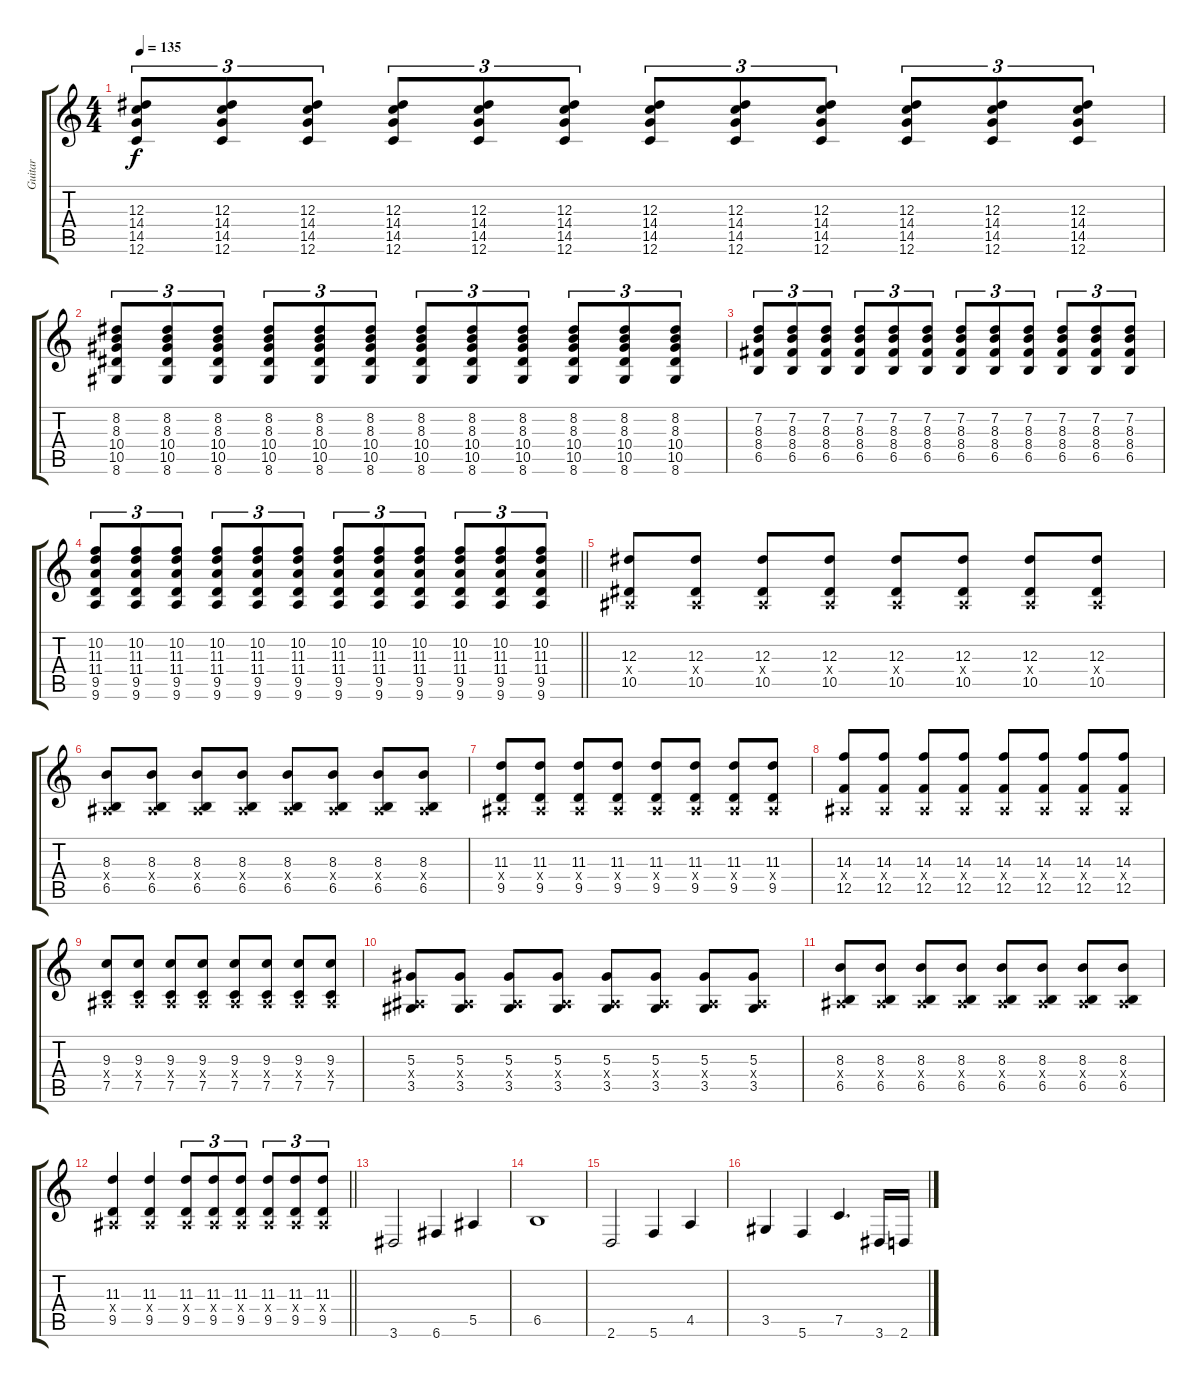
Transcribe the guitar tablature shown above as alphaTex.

\track ("Guitar" "Guitar") {instrument distortionguitar}
\staff {score tabs}
\tuning (C4 G3 Eb3 Bb2 F2 C2) {hide}
\ts (4 4)
\tempo 135
\clef g2
\ks c
(12.3 14.4 14.5 12.6).8{tu (3 2) dy f} (12.3 14.4 14.5 12.6).8{tu (3 2)} (12.3 14.4 14.5 12.6).8{tu (3 2)} (12.3 14.4 14.5 12.6).8{tu (3 2)} (12.3 14.4 14.5 12.6).8{tu (3 2)} (12.3 14.4 14.5 12.6).8{tu (3 2)} (12.3 14.4 14.5 12.6).8{tu (3 2)} (12.3 14.4 14.5 12.6).8{tu (3 2)} (12.3 14.4 14.5 12.6).8{tu (3 2)} (12.3 14.4 14.5 12.6).8{tu (3 2)} (12.3 14.4 14.5 12.6).8{tu (3 2)} (12.3 14.4 14.5 12.6).8{tu (3 2)} |
(8.2 8.3 10.4 10.5 8.6).8{tu (3 2)} (8.2 8.3 10.4 10.5 8.6).8{tu (3 2)} (8.2 8.3 10.4 10.5 8.6).8{tu (3 2)} (8.2 8.3 10.4 10.5 8.6).8{tu (3 2)} (8.2 8.3 10.4 10.5 8.6).8{tu (3 2)} (8.2 8.3 10.4 10.5 8.6).8{tu (3 2)} (8.2 8.3 10.4 10.5 8.6).8{tu (3 2)} (8.2 8.3 10.4 10.5 8.6).8{tu (3 2)} (8.2 8.3 10.4 10.5 8.6).8{tu (3 2)} (8.2 8.3 10.4 10.5 8.6).8{tu (3 2)} (8.2 8.3 10.4 10.5 8.6).8{tu (3 2)} (8.2 8.3 10.4 10.5 8.6).8{tu (3 2)} |
(7.2 8.3 8.4 6.5).8{tu (3 2)} (7.2 8.3 8.4 6.5).8{tu (3 2)} (7.2 8.3 8.4 6.5).8{tu (3 2)} (7.2 8.3 8.4 6.5).8{tu (3 2)} (7.2 8.3 8.4 6.5).8{tu (3 2)} (7.2 8.3 8.4 6.5).8{tu (3 2)} (7.2 8.3 8.4 6.5).8{tu (3 2)} (7.2 8.3 8.4 6.5).8{tu (3 2)} (7.2 8.3 8.4 6.5).8{tu (3 2)} (7.2 8.3 8.4 6.5).8{tu (3 2)} (7.2 8.3 8.4 6.5).8{tu (3 2)} (7.2 8.3 8.4 6.5).8{tu (3 2)} |
\barLineRight lightlight
(10.2 11.3 11.4 9.5 9.6).8{tu (3 2)} (10.2 11.3 11.4 9.5 9.6).8{tu (3 2)} (10.2 11.3 11.4 9.5 9.6).8{tu (3 2)} (10.2 11.3 11.4 9.5 9.6).8{tu (3 2)} (10.2 11.3 11.4 9.5 9.6).8{tu (3 2)} (10.2 11.3 11.4 9.5 9.6).8{tu (3 2)} (10.2 11.3 11.4 9.5 9.6).8{tu (3 2)} (10.2 11.3 11.4 9.5 9.6).8{tu (3 2)} (10.2 11.3 11.4 9.5 9.6).8{tu (3 2)} (10.2 11.3 11.4 9.5 9.6).8{tu (3 2)} (10.2 11.3 11.4 9.5 9.6).8{tu (3 2)} (10.2 11.3 11.4 9.5 9.6).8{tu (3 2)} |
(12.3 0.4{x} 10.5).8{volume 16 balance 0} (12.3 0.4{x} 10.5).8 (12.3 0.4{x} 10.5).8 (12.3 0.4{x} 10.5).8 (12.3 0.4{x} 10.5).8 (12.3 0.4{x} 10.5).8 (12.3 0.4{x} 10.5).8 (12.3 0.4{x} 10.5).8 |
(8.3 0.4{x} 6.5).8 (8.3 0.4{x} 6.5).8 (8.3 0.4{x} 6.5).8 (8.3 0.4{x} 6.5).8 (8.3 0.4{x} 6.5).8 (8.3 0.4{x} 6.5).8 (8.3 0.4{x} 6.5).8 (8.3 0.4{x} 6.5).8 |
(11.3 0.4{x} 9.5).8 (11.3 0.4{x} 9.5).8 (11.3 0.4{x} 9.5).8 (11.3 0.4{x} 9.5).8 (11.3 0.4{x} 9.5).8 (11.3 0.4{x} 9.5).8 (11.3 0.4{x} 9.5).8 (11.3 0.4{x} 9.5).8 |
(14.3 0.4{x} 12.5).8 (14.3 0.4{x} 12.5).8 (14.3 0.4{x} 12.5).8 (14.3 0.4{x} 12.5).8 (14.3 0.4{x} 12.5).8 (14.3 0.4{x} 12.5).8 (14.3 0.4{x} 12.5).8 (14.3 0.4{x} 12.5).8 |
(9.3 0.4{x} 7.5).8 (9.3 0.4{x} 7.5).8 (9.3 0.4{x} 7.5).8 (9.3 0.4{x} 7.5).8 (9.3 0.4{x} 7.5).8 (9.3 0.4{x} 7.5).8 (9.3 0.4{x} 7.5).8 (9.3 0.4{x} 7.5).8 |
(5.3 0.4{x} 3.5).8 (5.3 0.4{x} 3.5).8 (5.3 0.4{x} 3.5).8 (5.3 0.4{x} 3.5).8 (5.3 0.4{x} 3.5).8 (5.3 0.4{x} 3.5).8 (5.3 0.4{x} 3.5).8 (5.3 0.4{x} 3.5).8 |
(8.3 0.4{x} 6.5).8 (8.3 0.4{x} 6.5).8 (8.3 0.4{x} 6.5).8 (8.3 0.4{x} 6.5).8 (8.3 0.4{x} 6.5).8 (8.3 0.4{x} 6.5).8 (8.3 0.4{x} 6.5).8 (8.3 0.4{x} 6.5).8 |
\barLineRight lightlight
(11.3 0.4{x} 9.5).4 (11.3 0.4{x} 9.5).4 (11.3 0.4{x} 9.5).8{tu (3 2)} (11.3 0.4{x} 9.5).8{tu (3 2)} (11.3 0.4{x} 9.5).8{tu (3 2)} (11.3 0.4{x} 9.5).8{tu (3 2)} (11.3 0.4{x} 9.5).8{tu (3 2)} (11.3 0.4{x} 9.5).8{tu (3 2)} |
3.6.2{balance 8} 6.6.4 5.5.4 |
6.5.1 |
2.6.2 5.6.4 4.5.4 |
3.5.4 5.6.4 7.5.4{d} 3.6.16 2.6.16
